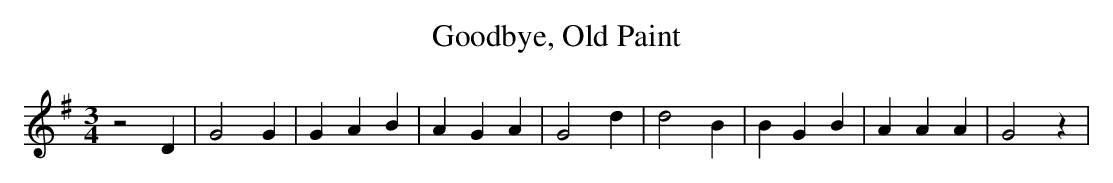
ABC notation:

X:1
T:Goodbye, Old Paint
M:3/4
L:1/4
K:G
 z2 D| G2 G| G A B| A G A| G2 d| d2 B| B G B| A A A| G2 z|
